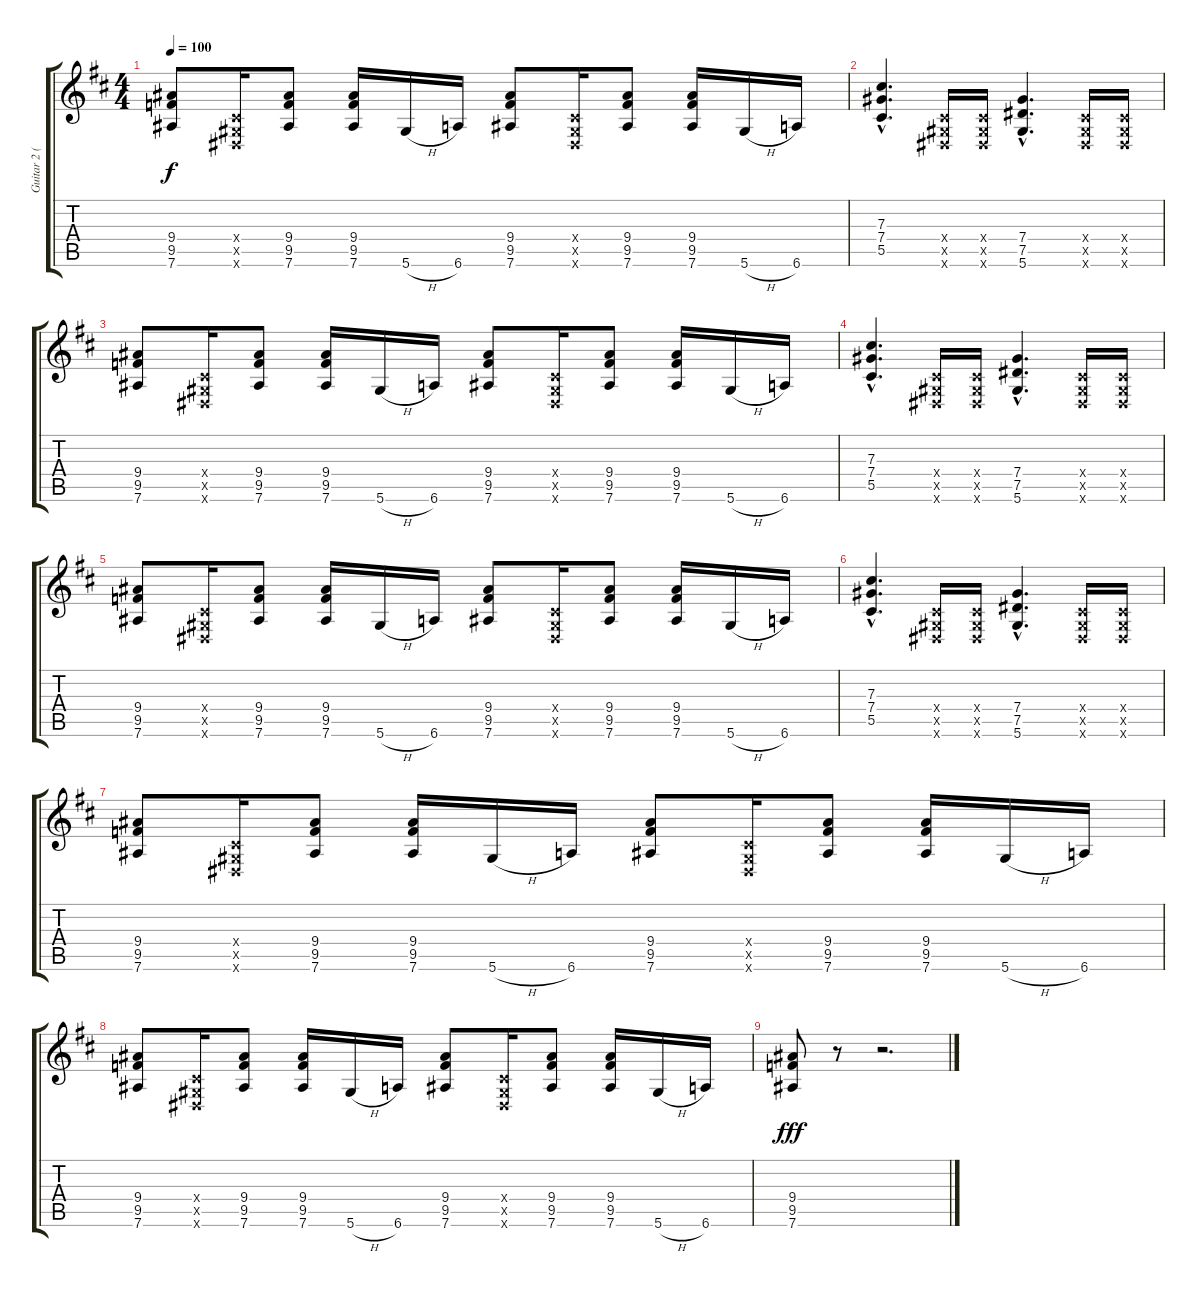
\track ("Guitar 2 (Rhythm)" "Guitar 2 (") {instrument distortionguitar}
\staff {score tabs}
\tuning (Eb4 Bb3 Gb3 Db3 Ab2 Eb2) {hide}
\ts (4 4)
\tempo 100
\clef g2
\ks bminor
(9.4 9.5 7.6).8{dy f} (0.4{x} 0.5{x} 0.6{x}).16 (9.4 9.5 7.6).8 (9.4 9.5 7.6).16 5.6{h}.16 6.6.16 (9.4 9.5 7.6).8 (0.4{x} 0.5{x} 0.6{x}).16 (9.4 9.5 7.6).8 (9.4 9.5 7.6).16 5.6{h}.16 6.6.16 |
(7.3{hac} 7.4{hac} 5.5{hac}).4{d} (0.4{x} 0.5{x} 0.6{x}).16 (0.4{x} 0.5{x} 0.6{x}).16 (7.4{hac} 7.5{hac} 5.6{hac}).4{d} (0.4{x} 0.5{x} 0.6{x}).16 (0.4{x} 0.5{x} 0.6{x}).16 |
(9.4 9.5 7.6).8 (0.4{x} 0.5{x} 0.6{x}).16 (9.4 9.5 7.6).8 (9.4 9.5 7.6).16 5.6{h}.16 6.6.16 (9.4 9.5 7.6).8 (0.4{x} 0.5{x} 0.6{x}).16 (9.4 9.5 7.6).8 (9.4 9.5 7.6).16 5.6{h}.16 6.6.16 |
(7.3{hac} 7.4{hac} 5.5{hac}).4{d} (0.4{x} 0.5{x} 0.6{x}).16 (0.4{x} 0.5{x} 0.6{x}).16 (7.4{hac} 7.5{hac} 5.6{hac}).4{d} (0.4{x} 0.5{x} 0.6{x}).16 (0.4{x} 0.5{x} 0.6{x}).16 |
(9.4 9.5 7.6).8 (0.4{x} 0.5{x} 0.6{x}).16 (9.4 9.5 7.6).8 (9.4 9.5 7.6).16 5.6{h}.16 6.6.16 (9.4 9.5 7.6).8 (0.4{x} 0.5{x} 0.6{x}).16 (9.4 9.5 7.6).8 (9.4 9.5 7.6).16 5.6{h}.16 6.6.16 |
(7.3{hac} 7.4{hac} 5.5{hac}).4{d} (0.4{x} 0.5{x} 0.6{x}).16 (0.4{x} 0.5{x} 0.6{x}).16 (7.4{hac} 7.5{hac} 5.6{hac}).4{d} (0.4{x} 0.5{x} 0.6{x}).16 (0.4{x} 0.5{x} 0.6{x}).16 |
(9.4 9.5 7.6).8 (0.4{x} 0.5{x} 0.6{x}).16 (9.4 9.5 7.6).8 (9.4 9.5 7.6).16 5.6{h}.16 6.6.16 (9.4 9.5 7.6).8 (0.4{x} 0.5{x} 0.6{x}).16 (9.4 9.5 7.6).8 (9.4 9.5 7.6).16 5.6{h}.16 6.6.16 |
(9.4 9.5 7.6).8 (0.4{x} 0.5{x} 0.6{x}).16 (9.4 9.5 7.6).8 (9.4 9.5 7.6).16 5.6{h}.16 6.6.16 (9.4 9.5 7.6).8 (0.4{x} 0.5{x} 0.6{x}).16 (9.4 9.5 7.6).8 (9.4 9.5 7.6).16 5.6{h}.16 6.6.16 |
(9.4 9.5 7.6).8{dy fff} r.8 r.2{d}
